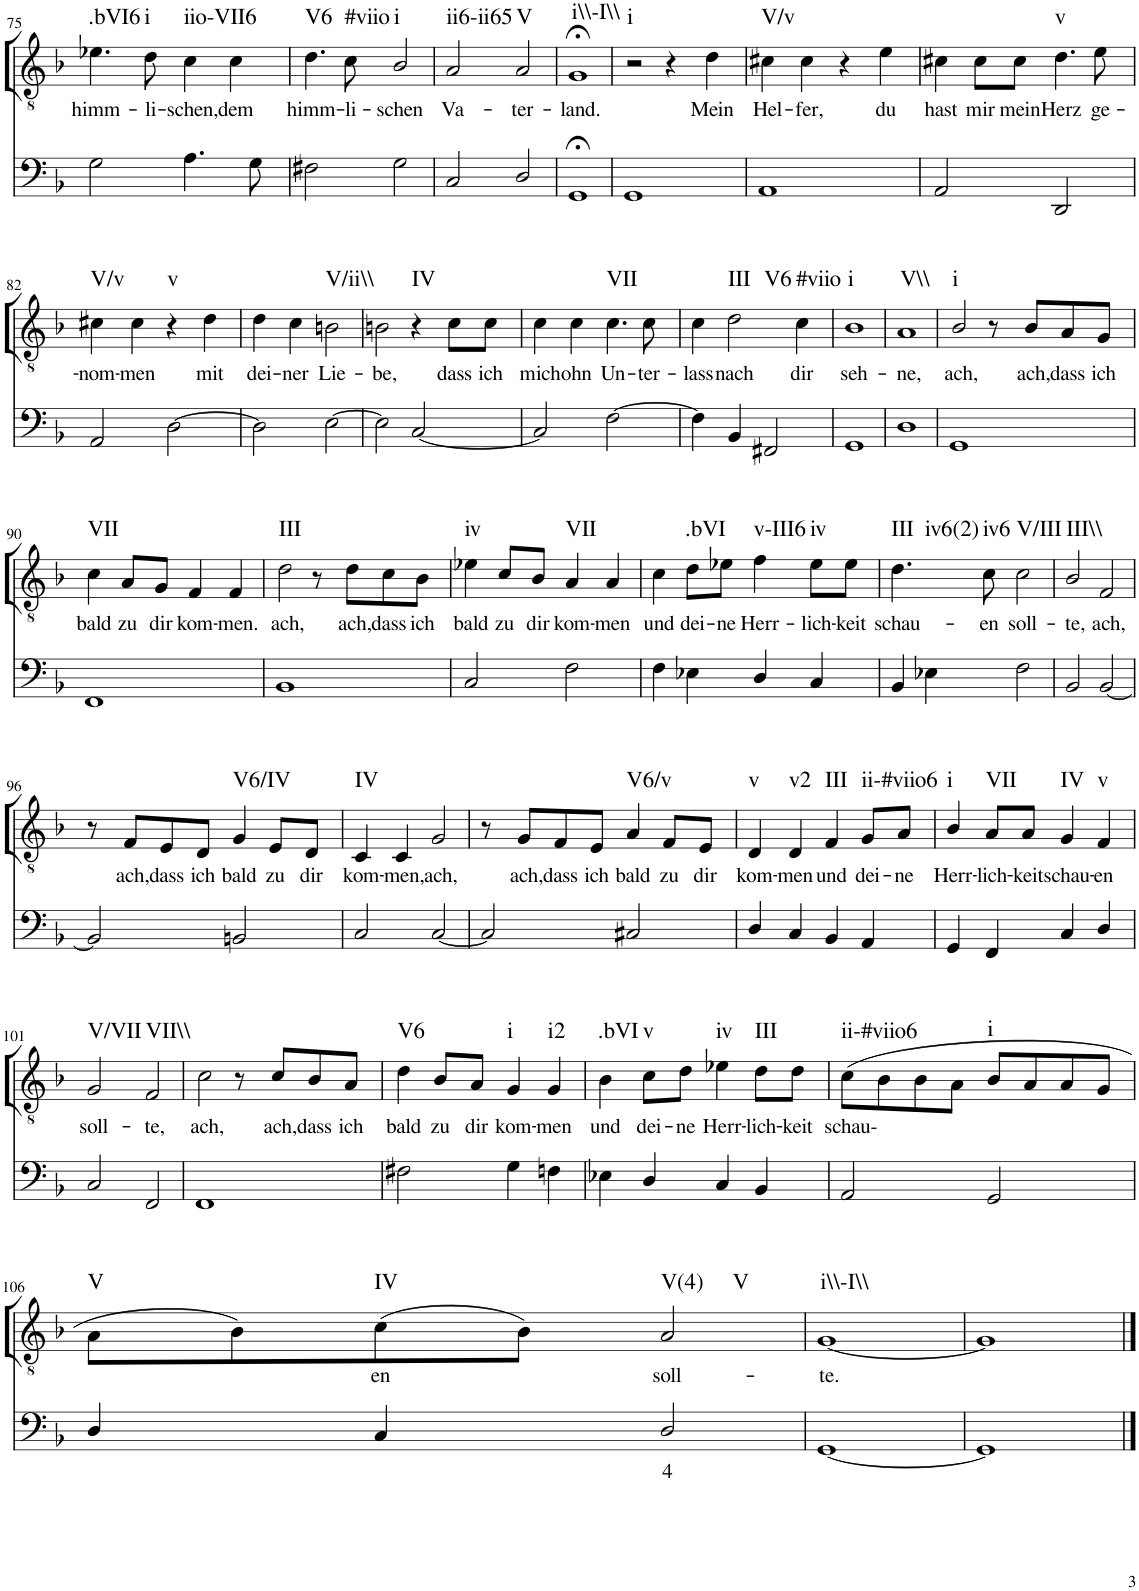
**kern	**text	**kern	**text	**harte
*part2	*part2	*part1	*part1	*part1
*staff2	*staff2	*staff1	*staff1	*
*I"Continuo	*	*I"Tenor	*	*
!!LO:PB:g=z
*clefF4	*	*clefGv2	*	*
*k[b-]	*	*k[b-]	*	*
*M4/4	*	*M4/4	*	*
=75	=75	=75	=75	=75
!	!	!	!LO:LY:b	!LO:H:kt=.bVI6
2G\	.	4.e-X\	himm-	N
!	!	!	!LO:LY:b	!LO:H:kt=i
.	.	8d\	li-	N
!	!	!	!LO:LY:b	!LO:H:kt=iio-VII6
4.A\	.	4c\	schen,	N
!	!	!	!LO:LY:b	!
.	.	4c\	dem	.
8G\	.	.	.	.
=76	=76	=76	=76	=76
!	!	!	!LO:LY:b	!LO:H:kt=V6
2F#X\	.	4.d\	himm-	N
!	!	!	!LO:LY:b	!LO:H:kt=#viio
.	.	8c\	li-	N
!	!	!	!LO:LY:b	!LO:H:kt=i
2G\	.	2B-/	schen	N
=77	=77	=77	=77	=77
!	!	!	!LO:LY:b	!LO:H:kt=ii6-ii65
2C/	.	2A/	Va-	N
!	!	!	!LO:LY:b	!LO:H:kt=V
2D/	.	2A/	ter-	N
=78	=78	=78	=78	=78
!	!	!	!LO:LY:b	!LO:H:kt=i\\-I\\
1GG;<	.	1G;<	land.	N
=79	=79	=79	=79	=79
!	!	!	!	!LO:H:kt=i
1GG	.	2r	.	N
.	.	4r	.	.
!	!	!	!LO:LY:b	!
.	.	4d\	Mein	.
=80	=80	=80	=80	=80
!	!	!	!LO:LY:b	!LO:H:kt=V/v
1AA	.	4c#X\	Hel-	N
!	!	!	!LO:LY:b	!
.	.	4c#\	fer,	.
.	.	4r	.	.
!	!	!	!LO:LY:b	!
.	.	4e\	du	.
=81	=81	=81	=81	=81
!	!	!	!LO:LY:b	!
2AA/	.	4c#X\	hast	.
!	!	!	!LO:LY:b	!
.	.	8c#\L	mir	.
!	!	!	!LO:LY:b	!
.	.	8c#\J	mein	.
!	!	!	!LO:LY:b	!LO:H:kt=v
2DD/	.	4.d\	Herz	N
!	!	!	!LO:LY:b	!
.	.	8e\	ge-	.
!!LO:LB:g=z
=82	=82	=82	=82	=82
!	!	!	!LO:LY:b	!LO:H:kt=V/v
2AA/	.	4c#X\	nom-	N
!	!	!	!LO:LY:b	!
.	.	4c#\	men	.
!	!	!	!	!LO:H:kt=v
[2D\	.	4r	.	N
!	!	!	!LO:LY:b	!
.	.	4d\	mit	.
=83	=83	=83	=83	=83
!	!	!	!LO:LY:b	!
2D\]	.	4d\	dei-	.
!	!	!	!LO:LY:b	!
.	.	4c\	ner	.
!	!	!	!LO:LY:b	!LO:H:kt=V/ii\\
[2E\	.	2Bn\	Lie-	N
=84	=84	=84	=84	=84
!	!	!	!LO:LY:b	!
2E\]	.	2Bn\	be,	.
!	!	!	!	!LO:H:kt=IV
[2C/	.	4r	.	N
!	!	!	!LO:LY:b	!
.	.	8c\L	dass	.
!	!	!	!LO:LY:b	!
.	.	8c\J	ich	.
=85	=85	=85	=85	=85
!	!	!	!LO:LY:b	!
2C/]	.	4c\	mich	.
!	!	!	!LO:LY:b	!
.	.	4c\	ohn	.
!	!	!	!LO:LY:b	!LO:H:kt=VII
[2F\	.	4.c\	Un-	N
!	!	!	!LO:LY:b	!
.	.	8c\	ter-	.
=86	=86	=86	=86	=86
!	!	!	!LO:LY:b	!
4F\]	.	4c\	lass	.
!	!	!	!LO:LY:b	!LO:H:n=1:kt=III
!	!	!	!	!LO:H:n=2:kt=V6
4BB-/	.	2d\	nach	N N
2FF#X/	.	.	.	.
!	!	!	!LO:LY:b	!LO:H:kt=#viio
.	.	4c\	dir	N
=87	=87	=87	=87	=87
!	!	!	!LO:LY:b	!LO:H:kt=i
1GG	.	1B-	seh-	N
=88	=88	=88	=88	=88
!	!	!	!LO:LY:b	!LO:H:kt=V\\
1D	.	1A	ne,	N
=89	=89	=89	=89	=89
!	!	!	!LO:LY:b	!LO:H:kt=i
1GG	.	2B-/	ach,	N
.	.	8r	.	.
!	!	!	!LO:LY:b	!
.	.	8B-/L	ach,	.
!	!	!	!LO:LY:b	!
.	.	8A/	dass	.
!	!	!	!LO:LY:b	!
.	.	8G/J	ich	.
!!LO:LB:g=z
=90	=90	=90	=90	=90
!	!	!	!LO:LY:b	!LO:H:kt=VII
1FF	.	4c\	bald	N
!	!	!	!LO:LY:b	!
.	.	8A/L	zu	.
!	!	!	!LO:LY:b	!
.	.	8G/J	dir	.
!	!	!	!LO:LY:b	!
.	.	4F/	kom-	.
!	!	!	!LO:LY:b	!
.	.	4F/	men.	.
=91	=91	=91	=91	=91
!	!	!	!LO:LY:b	!LO:H:kt=III
1BB-	.	2d\	ach,	N
.	.	8r	.	.
!	!	!	!LO:LY:b	!
.	.	8d\L	ach,	.
!	!	!	!LO:LY:b	!
.	.	8c\	dass	.
!	!	!	!LO:LY:b	!
.	.	8B-\J	ich	.
=92	=92	=92	=92	=92
!	!	!	!LO:LY:b	!LO:H:kt=iv
2C/	.	4e-X\	bald	N
!	!	!	!LO:LY:b	!
.	.	8c/L	zu	.
!	!	!	!LO:LY:b	!
.	.	8B-/J	dir	.
!	!	!	!LO:LY:b	!LO:H:kt=VII
2F\	.	4A/	kom-	N
!	!	!	!LO:LY:b	!
.	.	4A/	men	.
=93	=93	=93	=93	=93
!	!	!	!LO:LY:b	!
4F\	.	4c\	und	.
!	!	!	!LO:LY:b	!LO:H:kt=.bVI
4E-X\	.	8d\L	dei-	N
!	!	!	!LO:LY:b	!
.	.	8e-X\J	ne	.
!	!	!	!LO:LY:b	!LO:H:kt=v-III6
4D/	.	4f\	Herr-	N
!	!	!	!LO:LY:b	!LO:H:kt=iv
4C/	.	8e-\L	lich-	N
!	!	!	!LO:LY:b	!
.	.	8e-\J	keit	.
=94	=94	=94	=94	=94
!	!	!	!LO:LY:b	!LO:H:n=1:kt=III
!	!	!	!	!LO:H:n=2:kt=iv6(2)
4BB-/	.	4.d\	schau-	N N
4E-X\	.	.	.	.
!	!	!	!LO:LY:b	!LO:H:kt=iv6
.	.	8c\	en	N
!	!	!	!LO:LY:b	!LO:H:kt=V/III
2F\	.	2c\	soll-	N
=95	=95	=95	=95	=95
!	!	!	!LO:LY:b	!LO:H:kt=III\\
2BB-/	.	2B-/	te,	N
!	!	!	!LO:LY:b	!
[2BB-/	.	2F/	ach,	.
!!LO:LB:g=z
=96	=96	=96	=96	=96
2BB-/]	.	8r	.	.
!	!	!	!LO:LY:b	!
.	.	8F/L	ach,	.
!	!	!	!LO:LY:b	!
.	.	8E/	dass	.
!	!	!	!LO:LY:b	!
.	.	8D/J	ich	.
!	!	!	!LO:LY:b	!LO:H:kt=V6/IV
2BBn/	.	4G/	bald	N
!	!	!	!LO:LY:b	!
.	.	8E/L	zu	.
!	!	!	!LO:LY:b	!
.	.	8D/J	dir	.
=97	=97	=97	=97	=97
!	!	!	!LO:LY:b	!LO:H:kt=IV
2C/	.	4C/	kom-	N
!	!	!	!LO:LY:b	!
.	.	4C/	men,	.
!	!	!	!LO:LY:b	!
[2C/	.	2G/	ach,	.
=98	=98	=98	=98	=98
2C/]	.	8r	.	.
!	!	!	!LO:LY:b	!
.	.	8G/L	ach,	.
!	!	!	!LO:LY:b	!
.	.	8F/	dass	.
!	!	!	!LO:LY:b	!
.	.	8E/J	ich	.
!	!	!	!LO:LY:b	!LO:H:kt=V6/v
2C#X/	.	4A/	bald	N
!	!	!	!LO:LY:b	!
.	.	8F/L	zu	.
!	!	!	!LO:LY:b	!
.	.	8E/J	dir	.
=99	=99	=99	=99	=99
!	!	!	!LO:LY:b	!LO:H:kt=v
4D/	.	4D/	kom-	N
!	!	!	!LO:LY:b	!LO:H:kt=v2
4C/	.	4D/	men	N
!	!	!	!LO:LY:b	!LO:H:kt=III
4BB-/	.	4F/	und	N
!	!	!	!LO:LY:b	!LO:H:kt=ii-#viio6
4AA/	.	8G/L	dei-	N
!	!	!	!LO:LY:b	!
.	.	8A/J	ne	.
=100	=100	=100	=100	=100
!	!	!	!LO:LY:b	!LO:H:kt=i
4GG/	.	4B-/	Herr-	N
!	!	!	!LO:LY:b	!LO:H:kt=VII
4FF/	.	8A/L	lich-	N
!	!	!	!LO:LY:b	!
.	.	8A/J	keit	.
!	!	!	!LO:LY:b	!LO:H:kt=IV
4C/	.	4G/	schau-	N
!	!	!	!LO:LY:b	!LO:H:kt=v
4D/	.	4F/	en	N
!!LO:LB:g=z
=101	=101	=101	=101	=101
!	!	!	!LO:LY:b	!LO:H:kt=V/VII
2C/	.	2G/	soll-	N
!	!	!	!LO:LY:b	!LO:H:kt=VII\\
2FF/	.	2F/	te,	N
=102	=102	=102	=102	=102
!	!	!	!LO:LY:b	!
1FF	.	2c\	ach,	.
.	.	8r	.	.
!	!	!	!LO:LY:b	!
.	.	8c/L	ach,	.
!	!	!	!LO:LY:b	!
.	.	8B-/	dass	.
!	!	!	!LO:LY:b	!
.	.	8A/J	ich	.
=103	=103	=103	=103	=103
!	!	!	!LO:LY:b	!LO:H:kt=V6
2F#X\	.	4d\	bald	N
!	!	!	!LO:LY:b	!
.	.	8B-/L	zu	.
!	!	!	!LO:LY:b	!
.	.	8A/J	dir	.
!	!	!	!LO:LY:b	!LO:H:kt=i
4G\	.	4G/	kom-	N
!	!	!	!LO:LY:b	!LO:H:kt=i2
4Fn\	.	4G/	men	N
=104	=104	=104	=104	=104
!	!	!	!LO:LY:b	!LO:H:kt=.bVI
4E-X\	.	4B-\	und	N
!	!	!	!LO:LY:b	!LO:H:kt=v
4D/	.	8c\L	dei-	N
!	!	!	!LO:LY:b	!
.	.	8d\J	ne	.
!	!	!	!LO:LY:b	!LO:H:kt=iv
4C/	.	4e-X\	Herr-	N
!	!	!	!LO:LY:b	!LO:H:kt=III
4BB-/	.	8d\L	lich-	N
!	!	!	!LO:LY:b	!
.	.	8d\J	keit	.
=105	=105	=105	=105	=105
!	!	!	!LO:LY:b	!LO:H:kt=ii-#viio6
2AA/	.	(8c\L	schau-	N
.	.	8B-\	.	.
.	.	8B-\	.	.
.	.	8A\J	.	.
!	!	!	!	!LO:H:kt=i
2GG/	.	8B-/L	.	N
.	.	8A/	.	.
.	.	8A/	.	.
.	.	8G/J	.	.
!!LO:LB:g=z
=106	=106	=106	=106	=106
!	!	!	!	!LO:H:kt=V
4D/	.	8A\L	.	N
.	.	8B-\)	.	.
!	!	!	!LO:LY:b	!LO:H:kt=IV
4C/	.	(8c\	en	N
.	.	8B-\J)	.	.
!	!LO:LY:b	!	!LO:LY:b	!LO:H:n=1:kt=V(4)
!	!	!	!	!LO:H:n=2:kt=V
2D/	4	2A/	soll-	N N
=107	=107	=107	=107	=107
!	!	!	!LO:LY:b	!LO:H:kt=i\\-I\\
[1GG	.	[1G	te.	N
=108	=108	=108	=108	=108
1GG]	.	1G]	.	.
==	==	==	==	==
*-	*-	*-	*-	*-
